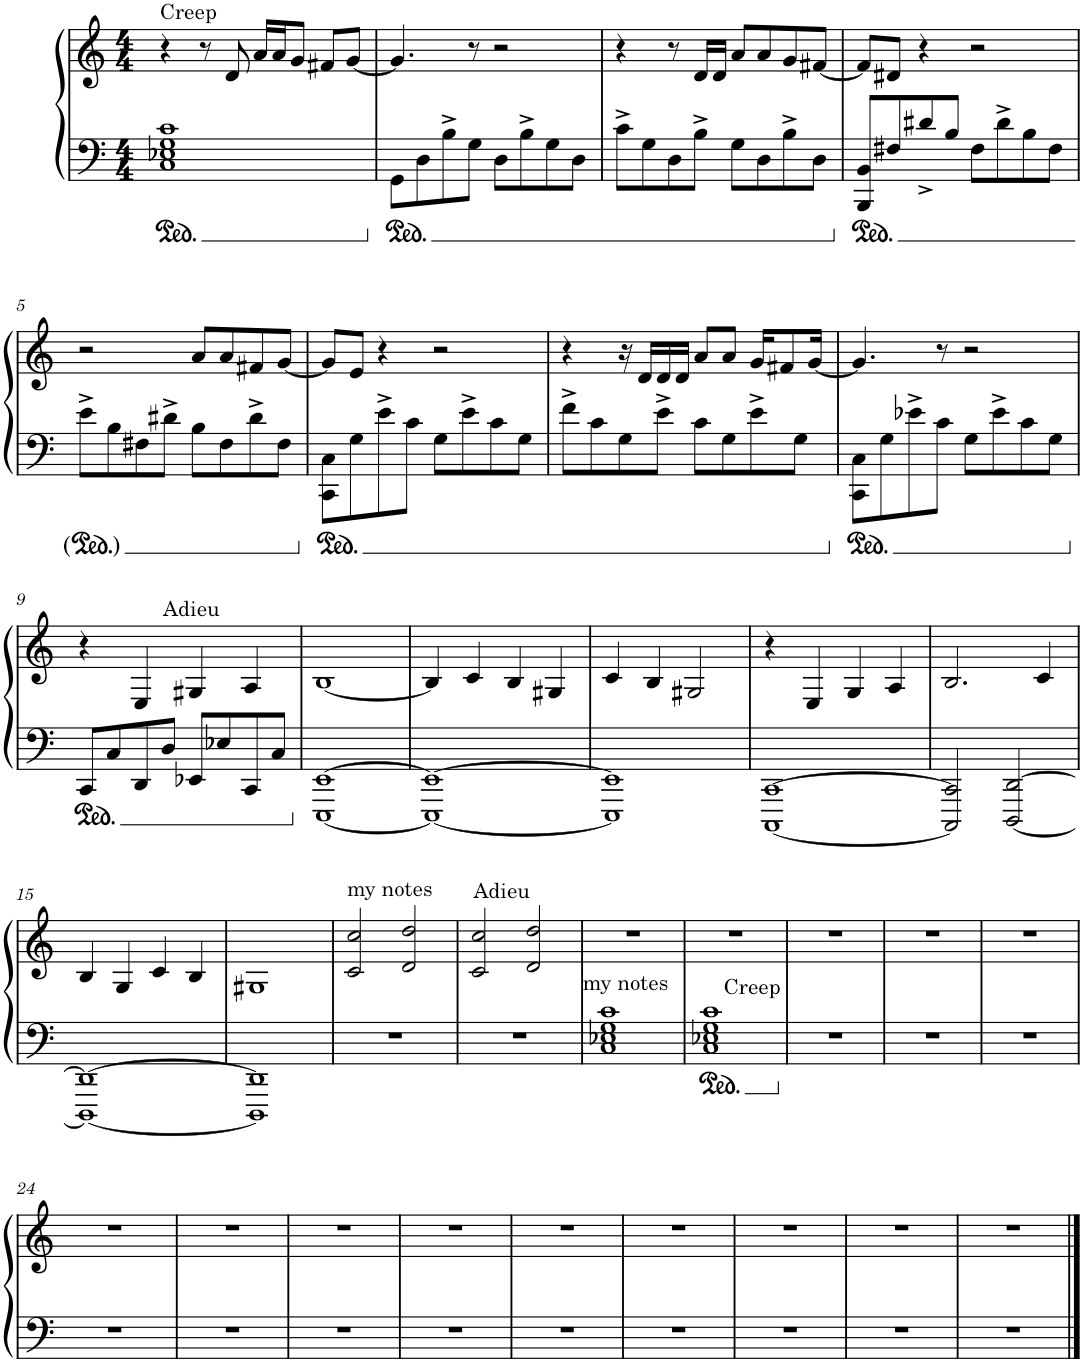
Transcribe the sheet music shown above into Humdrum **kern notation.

**kern	**kern
*part1	*part1
*staff2	*staff1
*I"Klavír	*
*I'Klv.	*
*clefF4	*clefG2
*k[]	*k[]
*M4/4	*M4/4
=1	=1
!	!LO:TX:a:t=Creep
1C 1E-X 1G 1c	4r
.	8r
.	8d/
.	16a/LL
.	16a/J
.	8g/J
.	8f#X/L
.	[8g/J
=2	=2
8GG\L	4.g/]
8D\	.
8B^\	.
8G\J	8r
8D\L	2r
8B^\	.
8G\	.
8D\J	.
=3	=3
8c^\L	4r
8G\	.
8D\	8r
8B^\J	16d/LL
.	16d/JJ
8G\L	8a/L
8D\	8a/
8B^\	8g/
8D\J	[8f#X/J
=4	=4
8BBB/ 8BB/L	8f#/L]
8F#X/	8d#X/J
8d#X^/	4r
8B/J	.
8F#\L	2r
8d#^\	.
8B\	.
8F#\J	.
!!LO:LB:g=z
=5	=5
8e^\L	2r
8B\	.
8F#X\	.
8d#X^\J	.
8B\L	8a/L
8F#\	8a/
8d#^\	8f#X/
8F#\J	[8g/J
=6	=6
8CC\ 8C\L	8g/L]
8G\	8e/J
8e^\	4r
8c\J	.
8G\L	2r
8e^\	.
8c\	.
8G\J	.
=7	=7
8f^\L	4r
8c\	.
8G\	16r
.	16d/LL
8e^\J	16d/
.	16d/JJ
8c\L	8a/L
8G\	8a/J
8e^\	16g/KL
.	8f#X/
8G\J	.
.	[16g/Jk
=8	=8
8CC\ 8C\L	4.g/]
8G\	.
8e-X^\	.
8c\J	8r
8G\L	2r
8e-^\	.
8c\	.
8G\J	.
!!LO:LB:g=z
=9	=9
!	!LO:TX:a:t=Adieu
8CC/L	4r
8C/	.
8DD/	4E/
8D/J	.
8EE-X/L	4G#X/
8E-X/	.
8CC/	4A/
8C/J	.
=10	=10
[1EEE [1EE	[1B
=11	=11
1EEE_ 1EE_	4B/]
.	4c/
.	4B/
.	4G#X/
=12	=12
1EEE] 1EE]	4c/
.	4B/
.	2G#X/
=13	=13
[1CCC [1CC	4r
.	4E/
.	4G/
.	4A/
=14	=14
2CCC/] 2CC/]	2.B/
[2DDD/ [2DD/	.
.	4c/
!!LO:LB:g=z
=15	=15
1DDD_ 1DD_	4B/
.	4G/
.	4c/
.	4B/
=16	=16
1DDD] 1DD]	1G#X
=17	=17
!	!LO:TX:a:t=my notes
1r	2c/ 2cc/
.	2d/ 2dd/
=18	=18
!	!LO:TX:a:t=Adieu
1r	2c/ 2cc/
.	2d/ 2dd/
=19	=19
!LO:TX:a:t=my notes	!
1C 1E-X 1G 1c	1r
=20	=20
1C 1E-X 1G 1c	1r
=21	=21
!LO:TX:a:t=Creep	!
1r	1r
=22	=22
1r	1r
=23	=23
1r	1r
!!LO:LB:g=z
=24	=24
1r	1r
=25	=25
1r	1r
=26	=26
1r	1r
=27	=27
1r	1r
=28	=28
1r	1r
=29	=29
1r	1r
=30	=30
1r	1r
=31	=31
1r	1r
=32	=32
1r	1r
==	==
*-	*-
